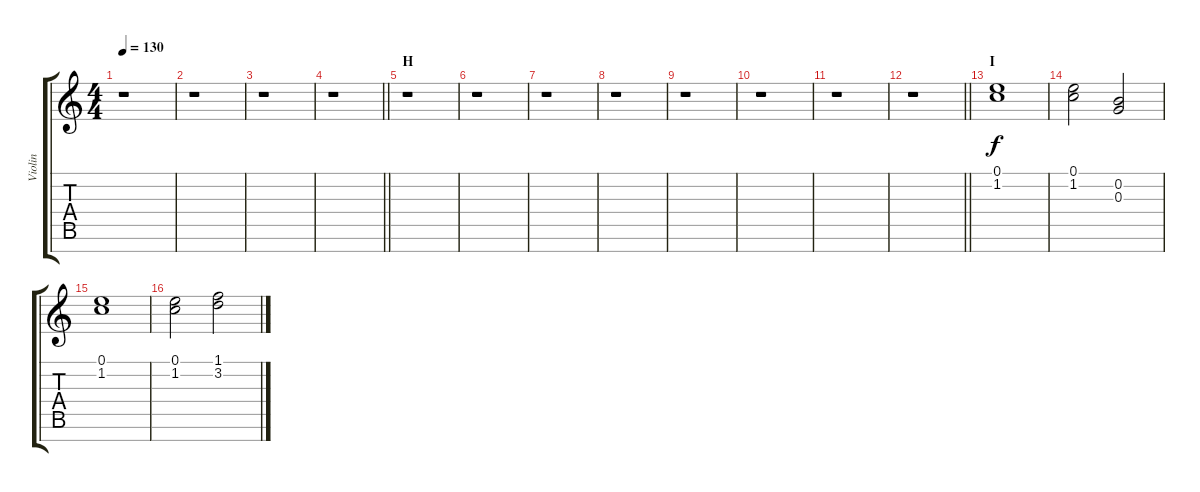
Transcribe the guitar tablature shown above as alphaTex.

\track ("Violin" "Violin") {instrument violin}
\staff {score tabs}
\tuning (E5 B4 G4 D4 A3 E3 B2) {hide}
\ts (4 4)
\tempo 130
\clef g2
\ks c
r.1{dy f} |
r.1 |
r.1 |
\barLineRight lightlight
r.1 |
\section ("" "H")
r.1 |
r.1 |
r.1 |
r.1 |
r.1 |
r.1 |
r.1 |
\barLineRight lightlight
r.1 |
\section ("" "I")
(0.1 1.2).1 |
(0.1 1.2).2 (0.2 0.3).2 |
(0.1 1.2).1 |
(0.1 1.2).2 (1.1 3.2).2
